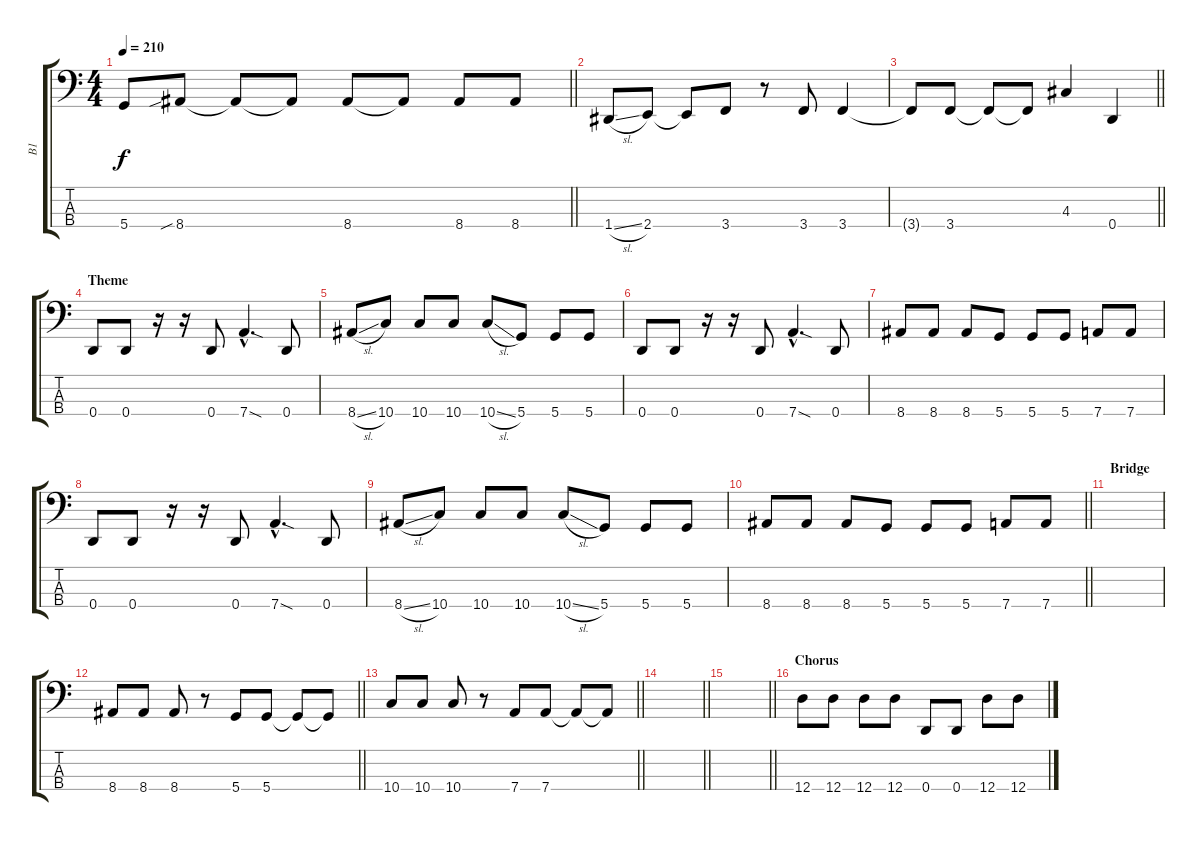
\track ("B1" "B1") {instrument slapbass2}
\staff {score tabs}
\tuning (G2 D2 A1 D1) {hide}
\ts (4 4)
\tempo 210
\clef f4
\barLineRight lightlight
\ks c
5.4{t}.8{dy f} 8.4{sib}.8 8.4{t}.8 8.4{t}.8 8.4.8 8.4{t}.8 8.4.8 8.4.8 |
1.4{sl}.8 2.4.8 2.4{t}.8 3.4.8 r.8 3.4.8 3.4.4 |
\barLineRight lightlight
3.4{t}.8 3.4.8 3.4{t}.8 3.4{t}.8 4.3.4 0.4.4 |
\section ("" "Theme")
0.4.8 0.4.8 r.16 r.16 0.4.8 7.4{sod hac}.4{d} 0.4.8 |
8.4{sl}.8 10.4.8 10.4.8 10.4.8 10.4{sl}.8 5.4.8 5.4.8 5.4.8 |
0.4.8 0.4.8 r.16 r.16 0.4.8 7.4{sod hac}.4{d} 0.4.8 |
8.4.8 8.4.8 8.4.8 5.4.8 5.4.8 5.4.8 7.4.8 7.4.8 |
0.4.8 0.4.8 r.16 r.16 0.4.8 7.4{sod hac}.4{d} 0.4.8 |
8.4{sl}.8 10.4.8 10.4.8 10.4.8 10.4{sl}.8 5.4.8 5.4.8 5.4.8 |
\barLineRight lightlight
8.4.8 8.4.8 8.4.8 5.4.8 5.4.8 5.4.8 7.4.8 7.4.8 |
\section ("" "Bridge")
|
\barLineRight lightlight
8.4.8 8.4.8 8.4.8 r.8 5.4.8 5.4.8 5.4{t}.8 5.4{t}.8 |
\barLineRight lightlight
10.4.8 10.4.8 10.4.8 r.8 7.4.8 7.4.8 7.4{t}.8 7.4{t}.8 |
\barLineRight lightlight
|
\barLineRight lightlight
|
\section ("" "Chorus")
12.4.8 12.4.8 12.4.8 12.4.8 0.4.8 0.4.8 12.4.8 12.4.8
